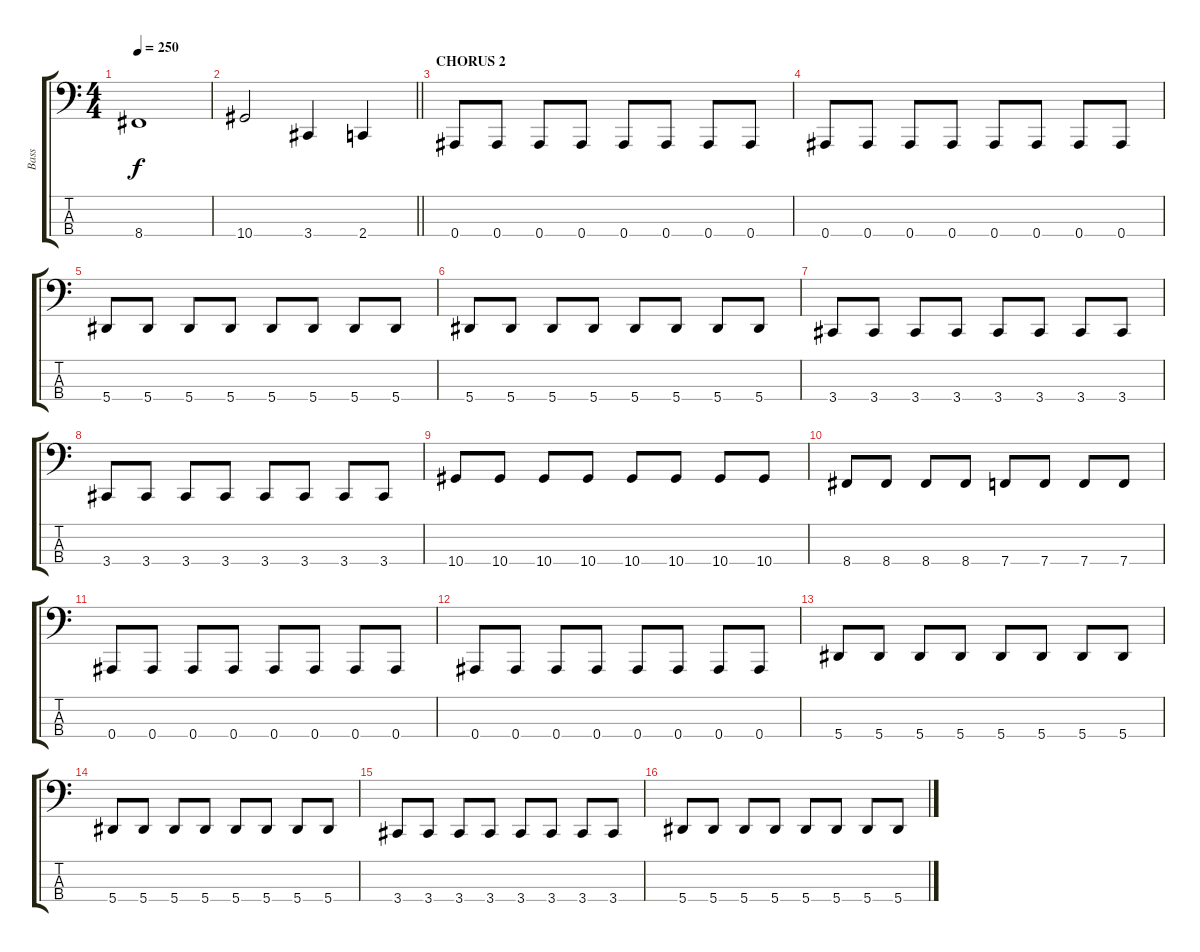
\track ("Bass" "Bass") {instrument electricbassfinger}
\staff {score tabs}
\tuning (Eb2 Bb1 F1 Bb0) {hide}
\ts (4 4)
\tempo 250
\clef f4
\ks c
8.4.1{dy f} |
\barLineRight lightlight
10.4.2 3.4.4 2.4.4 |
\section ("" "CHORUS 2")
0.4.8 0.4.8 0.4.8 0.4.8 0.4.8 0.4.8 0.4.8 0.4.8 |
0.4.8 0.4.8 0.4.8 0.4.8 0.4.8 0.4.8 0.4.8 0.4.8 |
5.4.8 5.4.8 5.4.8 5.4.8 5.4.8 5.4.8 5.4.8 5.4.8 |
5.4.8 5.4.8 5.4.8 5.4.8 5.4.8 5.4.8 5.4.8 5.4.8 |
3.4.8 3.4.8 3.4.8 3.4.8 3.4.8 3.4.8 3.4.8 3.4.8 |
3.4.8 3.4.8 3.4.8 3.4.8 3.4.8 3.4.8 3.4.8 3.4.8 |
10.4.8 10.4.8 10.4.8 10.4.8 10.4.8 10.4.8 10.4.8 10.4.8 |
8.4.8 8.4.8 8.4.8 8.4.8 7.4.8 7.4.8 7.4.8 7.4.8 |
0.4.8 0.4.8 0.4.8 0.4.8 0.4.8 0.4.8 0.4.8 0.4.8 |
0.4.8 0.4.8 0.4.8 0.4.8 0.4.8 0.4.8 0.4.8 0.4.8 |
5.4.8 5.4.8 5.4.8 5.4.8 5.4.8 5.4.8 5.4.8 5.4.8 |
5.4.8 5.4.8 5.4.8 5.4.8 5.4.8 5.4.8 5.4.8 5.4.8 |
3.4.8 3.4.8 3.4.8 3.4.8 3.4.8 3.4.8 3.4.8 3.4.8 |
5.4.8 5.4.8 5.4.8 5.4.8 5.4.8 5.4.8 5.4.8 5.4.8
